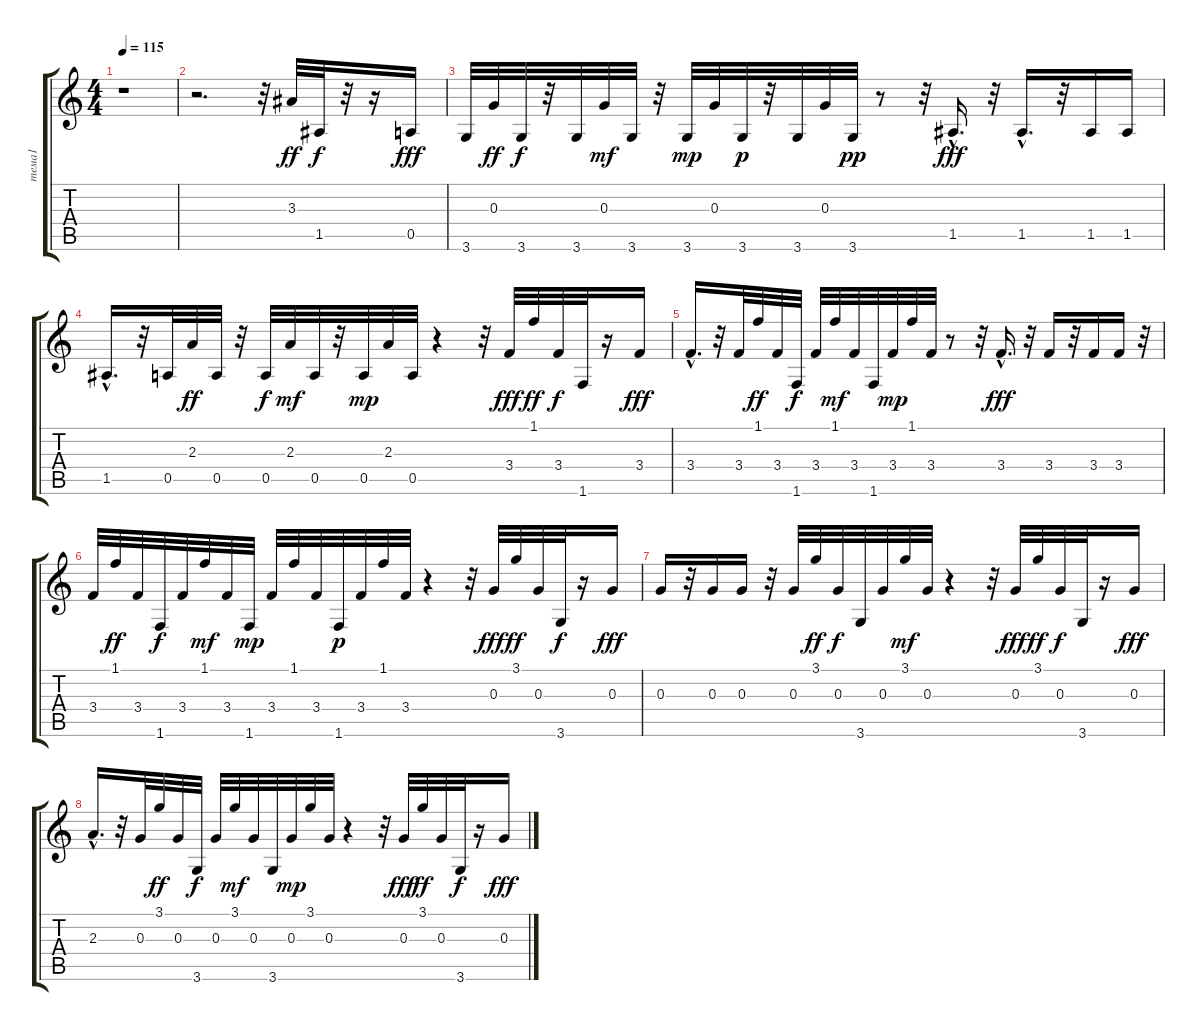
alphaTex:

\track ("тема1" "тема1") {instrument overdrivenguitar}
\staff {score tabs}
\tuning (E4 B3 G3 D3 A2 E2) {hide}
\ts (4 4)
\tempo 115
\clef g2
\ks c
r.1{dy ff instrument overdrivenguitar} |
r.2{d} r.32 3.3.32{instrument overdrivenguitar} 1.5.32{dy f} r.32 r.16 0.5.16{dy fff} |
3.6.32 0.3.32{dy ff} 3.6.32{dy f} r.32 3.6.32 0.3.32{dy mf} 3.6.32 r.32 3.6.32{dy mp} 0.3.32 3.6.32{dy p} r.32 3.6.32 0.3.32 3.6.32{dy pp} r.8 r.32 1.5{hac}.16{d dy fff volume 15} r.32 1.5{hac}.16{d volume 16} r.32 1.5.16 1.5.16 |
1.5{hac}.16{d} r.32 0.5.32 2.3.32{dy ff} 0.5.32 r.32 0.5.32{dy f} 2.3.32{dy mf} 0.5.32 r.32 0.5.32{dy mp} 2.3.32 0.5.32 r.4 r.32 3.4.32{dy fff} 1.1.32{dy ff} 3.4.32{dy f} 1.6.32 r.16 3.4.16{dy fff} |
3.4{hac}.16{d} r.32 3.4.32 1.1.32{dy ff} 3.4.32 1.6.32{dy f} 3.4.32 1.1.32{dy mf} 3.4.32 1.6.32 3.4.32{dy mp} 1.1.32 3.4.32 r.8 r.32 3.4{hac}.16{d dy fff} r.32 3.4.16 r.32 3.4.16 3.4.16 r.32 |
3.4.32 1.1.32{dy ff} 3.4.32 1.6.32{dy f} 3.4.32 1.1.32{dy mf} 3.4.32 1.6.32{dy mp} 3.4.32 1.1.32 3.4.32 1.6.32{dy p} 3.4.32 1.1.32 3.4.32 r.4 r.32 0.3.32{dy fff} 3.1.32{dy ff} 0.3.32 3.6.32{dy f} r.16 0.3.16{dy fff} |
0.3.16 r.32 0.3.16 0.3.16 r.32 0.3.32 3.1.32{dy ff} 0.3.32{dy f} 3.6.32 0.3.32 3.1.32{dy mf} 0.3.32 r.4 r.32 0.3.32{dy fff} 3.1.32{dy ff} 0.3.32{dy f} 3.6.32 r.16 0.3.16{dy fff} |
2.3{hac}.16{d} r.32 0.3.32 3.1.32{dy ff} 0.3.32 3.6.32{dy f} 0.3.32 3.1.32{dy mf} 0.3.32 3.6.32 0.3.32{dy mp} 3.1.32 0.3.32 r.4 r.32 0.3.32{dy fff} 3.1.32{dy ff} 0.3.32 3.6.32{dy f} r.16 0.3.16{dy fff}
